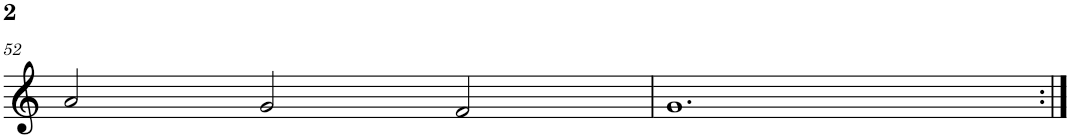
**kern
*part1
*staff1
*I"Cinq parties
!!LO:PB:g=z
*clefG2
*k[]
*M3/2
=52
2a/
2g/
2f/
=53
1.g
=:|!
*-
